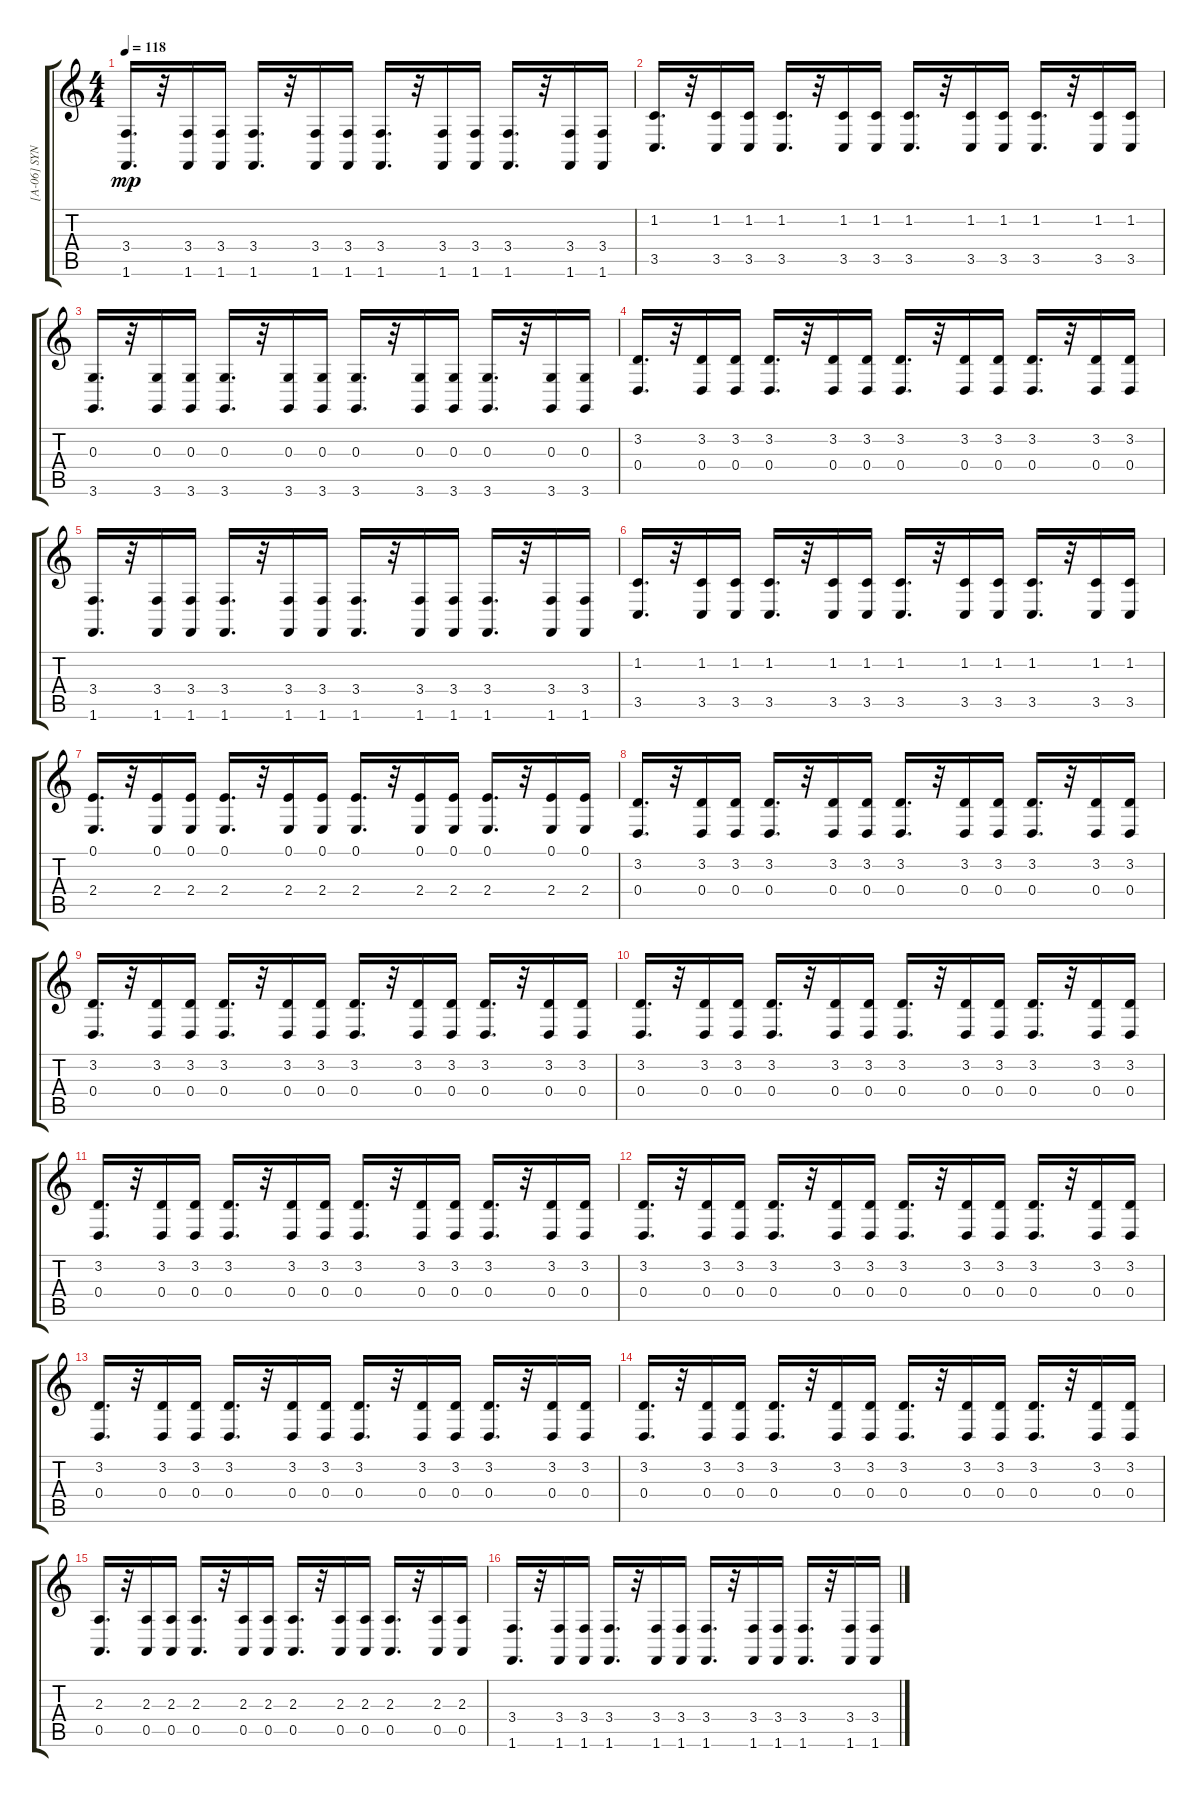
\track ("[A-06] SYNTH" "[A-06] SYN") {instrument tuba}
\staff {score tabs}
\tuning (E4 B3 G3 D3 A2 E2) {hide}
\ts (4 4)
\tempo 118
\clef g2
\ks c
(3.4 1.6).16{d dy mp} r.32 (3.4 1.6).16 (3.4 1.6).16 (3.4 1.6).16{d} r.32 (3.4 1.6).16 (3.4 1.6).16 (3.4 1.6).16{d} r.32 (3.4 1.6).16 (3.4 1.6).16 (3.4 1.6).16{d} r.32 (3.4 1.6).16 (3.4 1.6).16 |
(1.2 3.5).16{d} r.32 (1.2 3.5).16 (1.2 3.5).16 (1.2 3.5).16{d} r.32 (1.2 3.5).16 (1.2 3.5).16 (1.2 3.5).16{d} r.32 (1.2 3.5).16 (1.2 3.5).16 (1.2 3.5).16{d} r.32 (1.2 3.5).16 (1.2 3.5).16 |
(0.3 3.6).16{d} r.32 (0.3 3.6).16 (0.3 3.6).16 (0.3 3.6).16{d} r.32 (0.3 3.6).16 (0.3 3.6).16 (0.3 3.6).16{d} r.32 (0.3 3.6).16 (0.3 3.6).16 (0.3 3.6).16{d} r.32 (0.3 3.6).16 (0.3 3.6).16 |
(3.2 0.4).16{d} r.32 (3.2 0.4).16 (3.2 0.4).16 (3.2 0.4).16{d} r.32 (3.2 0.4).16 (3.2 0.4).16 (3.2 0.4).16{d} r.32 (3.2 0.4).16 (3.2 0.4).16 (3.2 0.4).16{d} r.32 (3.2 0.4).16 (3.2 0.4).16 |
(3.4 1.6).16{d} r.32 (3.4 1.6).16 (3.4 1.6).16 (3.4 1.6).16{d} r.32 (3.4 1.6).16 (3.4 1.6).16 (3.4 1.6).16{d} r.32 (3.4 1.6).16 (3.4 1.6).16 (3.4 1.6).16{d} r.32 (3.4 1.6).16 (3.4 1.6).16 |
(1.2 3.5).16{d} r.32 (1.2 3.5).16 (1.2 3.5).16 (1.2 3.5).16{d} r.32 (1.2 3.5).16 (1.2 3.5).16 (1.2 3.5).16{d} r.32 (1.2 3.5).16 (1.2 3.5).16 (1.2 3.5).16{d} r.32 (1.2 3.5).16 (1.2 3.5).16 |
(0.1 2.4).16{d} r.32 (0.1 2.4).16 (0.1 2.4).16 (0.1 2.4).16{d} r.32 (0.1 2.4).16 (0.1 2.4).16 (0.1 2.4).16{d} r.32 (0.1 2.4).16 (0.1 2.4).16 (0.1 2.4).16{d} r.32 (0.1 2.4).16 (0.1 2.4).16 |
(3.2 0.4).16{d} r.32 (3.2 0.4).16 (3.2 0.4).16 (3.2 0.4).16{d} r.32 (3.2 0.4).16 (3.2 0.4).16 (3.2 0.4).16{d} r.32 (3.2 0.4).16 (3.2 0.4).16 (3.2 0.4).16{d} r.32 (3.2 0.4).16 (3.2 0.4).16 |
(3.2 0.4).16{d} r.32 (3.2 0.4).16 (3.2 0.4).16 (3.2 0.4).16{d} r.32 (3.2 0.4).16 (3.2 0.4).16 (3.2 0.4).16{d} r.32 (3.2 0.4).16 (3.2 0.4).16 (3.2 0.4).16{d} r.32 (3.2 0.4).16 (3.2 0.4).16 |
(3.2 0.4).16{d} r.32 (3.2 0.4).16 (3.2 0.4).16 (3.2 0.4).16{d} r.32 (3.2 0.4).16 (3.2 0.4).16 (3.2 0.4).16{d} r.32 (3.2 0.4).16 (3.2 0.4).16 (3.2 0.4).16{d} r.32 (3.2 0.4).16 (3.2 0.4).16 |
(3.2 0.4).16{d} r.32 (3.2 0.4).16 (3.2 0.4).16 (3.2 0.4).16{d} r.32 (3.2 0.4).16 (3.2 0.4).16 (3.2 0.4).16{d} r.32 (3.2 0.4).16 (3.2 0.4).16 (3.2 0.4).16{d} r.32 (3.2 0.4).16 (3.2 0.4).16 |
(3.2 0.4).16{d} r.32 (3.2 0.4).16 (3.2 0.4).16 (3.2 0.4).16{d} r.32 (3.2 0.4).16 (3.2 0.4).16 (3.2 0.4).16{d} r.32 (3.2 0.4).16 (3.2 0.4).16 (3.2 0.4).16{d} r.32 (3.2 0.4).16 (3.2 0.4).16 |
(3.2 0.4).16{d} r.32 (3.2 0.4).16 (3.2 0.4).16 (3.2 0.4).16{d} r.32 (3.2 0.4).16 (3.2 0.4).16 (3.2 0.4).16{d} r.32 (3.2 0.4).16 (3.2 0.4).16 (3.2 0.4).16{d} r.32 (3.2 0.4).16 (3.2 0.4).16 |
(3.2 0.4).16{d} r.32 (3.2 0.4).16 (3.2 0.4).16 (3.2 0.4).16{d} r.32 (3.2 0.4).16 (3.2 0.4).16 (3.2 0.4).16{d} r.32 (3.2 0.4).16 (3.2 0.4).16 (3.2 0.4).16{d} r.32 (3.2 0.4).16 (3.2 0.4).16 |
(2.3 0.5).16{d} r.32 (2.3 0.5).16 (2.3 0.5).16 (2.3 0.5).16{d} r.32 (2.3 0.5).16 (2.3 0.5).16 (2.3 0.5).16{d} r.32 (2.3 0.5).16 (2.3 0.5).16 (2.3 0.5).16{d} r.32 (2.3 0.5).16 (2.3 0.5).16 |
(3.4 1.6).16{d} r.32 (3.4 1.6).16 (3.4 1.6).16 (3.4 1.6).16{d} r.32 (3.4 1.6).16 (3.4 1.6).16 (3.4 1.6).16{d} r.32 (3.4 1.6).16 (3.4 1.6).16 (3.4 1.6).16{d} r.32 (3.4 1.6).16 (3.4 1.6).16
